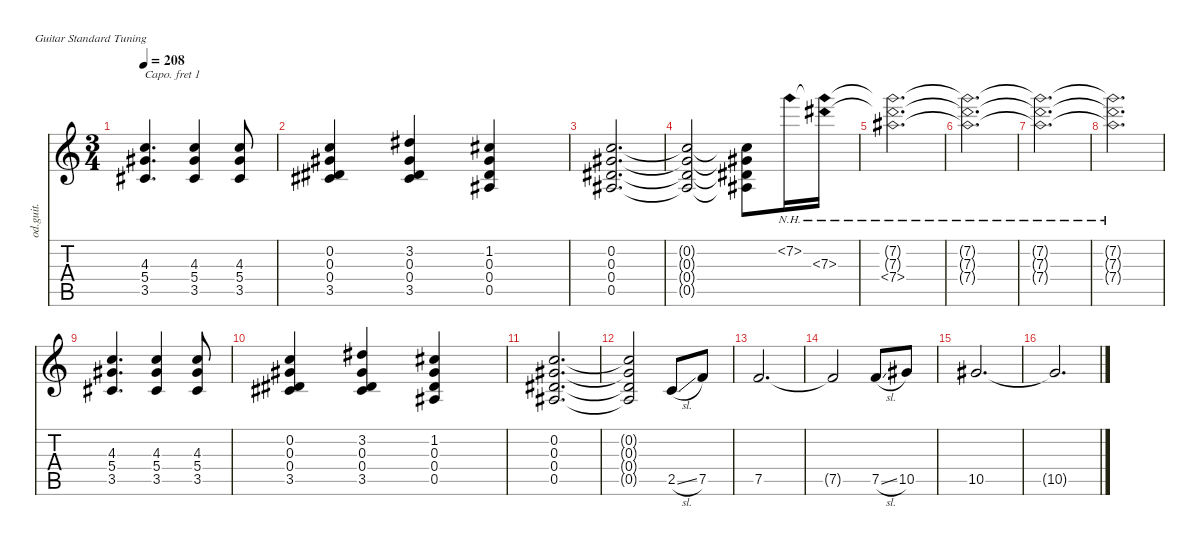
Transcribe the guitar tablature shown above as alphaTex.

\defaultSystemsLayout 4
\hideDynamics
\bracketExtendMode nobrackets
\otherSystemsTrackNameOrientation horizontal
\track ("Overdriven Guitar" "od.guit.") {instrument overdrivenguitar}
\staff {score tabs}
\capo 1
\tuning (E4 B3 G3 D3 A2 E2)
\ts (3 4)
\tempo 208
\clef g2
\ks c
(3.5{acc #} 5.4{acc #} 4.3).4{d dy mf beam Up} (3.5{acc #} 5.4{acc #} 4.3).4{beam Up} (3.5{acc #} 5.4{acc #} 4.3).8{beam Up} |
(3.5{acc #} 0.4{acc #} 0.2 0.3{acc #}).4{beam Up} (3.5{acc #} 0.4{acc #} 0.3{acc #} 3.2{acc #}).4{beam Up} (1.2{acc #} 0.3{acc #} 0.4{acc #} 0.5{acc #}).4{beam Up} |
(0.2 0.3{acc #} 0.4{acc #} 0.5{acc #}).2{d beam Up} |
(0.2{t} 0.5{t acc #} 0.4{t acc #} 0.3{t acc #}).2{beam Up} (0.2{t} 0.3{t acc #} 0.4{t acc #} 0.5{t acc #}).8{beam Down} 7.2{nh}.16{beam Down} (7.3{nh acc #} 7.2{nh t}).16{beam Down} |
(7.4{nh acc #} 7.3{nh t acc #} 7.2{nh t}).2{d beam Down} |
(7.2{nh t} 7.3{nh t acc #} 7.4{nh t acc #}).2{d beam Down} |
(7.2{nh t} 7.3{nh t acc #} 7.4{nh t acc #}).2{d beam Down} |
(7.4{nh t acc #} 7.3{nh t acc #} 7.2{nh t}).2{d beam Down} |
(3.5{acc #} 5.4{acc #} 4.3).4{d beam Up} (3.5{acc #} 5.4{acc #} 4.3).4{beam Up} (3.5{acc #} 5.4{acc #} 4.3).8{beam Up} |
(3.5{acc #} 0.4{acc #} 0.2 0.3{acc #}).4{beam Up} (3.5{acc #} 0.4{acc #} 0.3{acc #} 3.2{acc #}).4{beam Up} (1.2{acc #} 0.3{acc #} 0.4{acc #} 0.5{acc #}).4{beam Up} |
(0.2 0.3{acc #} 0.4{acc #} 0.5{acc #}).2{d beam Up} |
(0.2{t} 0.5{t acc #} 0.4{t acc #} 0.3{t acc #}).2{beam Up} 2.5{sl}.8{beam Up} 7.5.8{beam Up} |
7.5.2{d beam Up} |
7.5{t}.2{beam Up} 7.5{sl}.8{beam Up} 10.5{acc #}.8{beam Up} |
10.5{acc #}.2{d beam Up} |
10.5{t acc #}.2{d beam Up}
